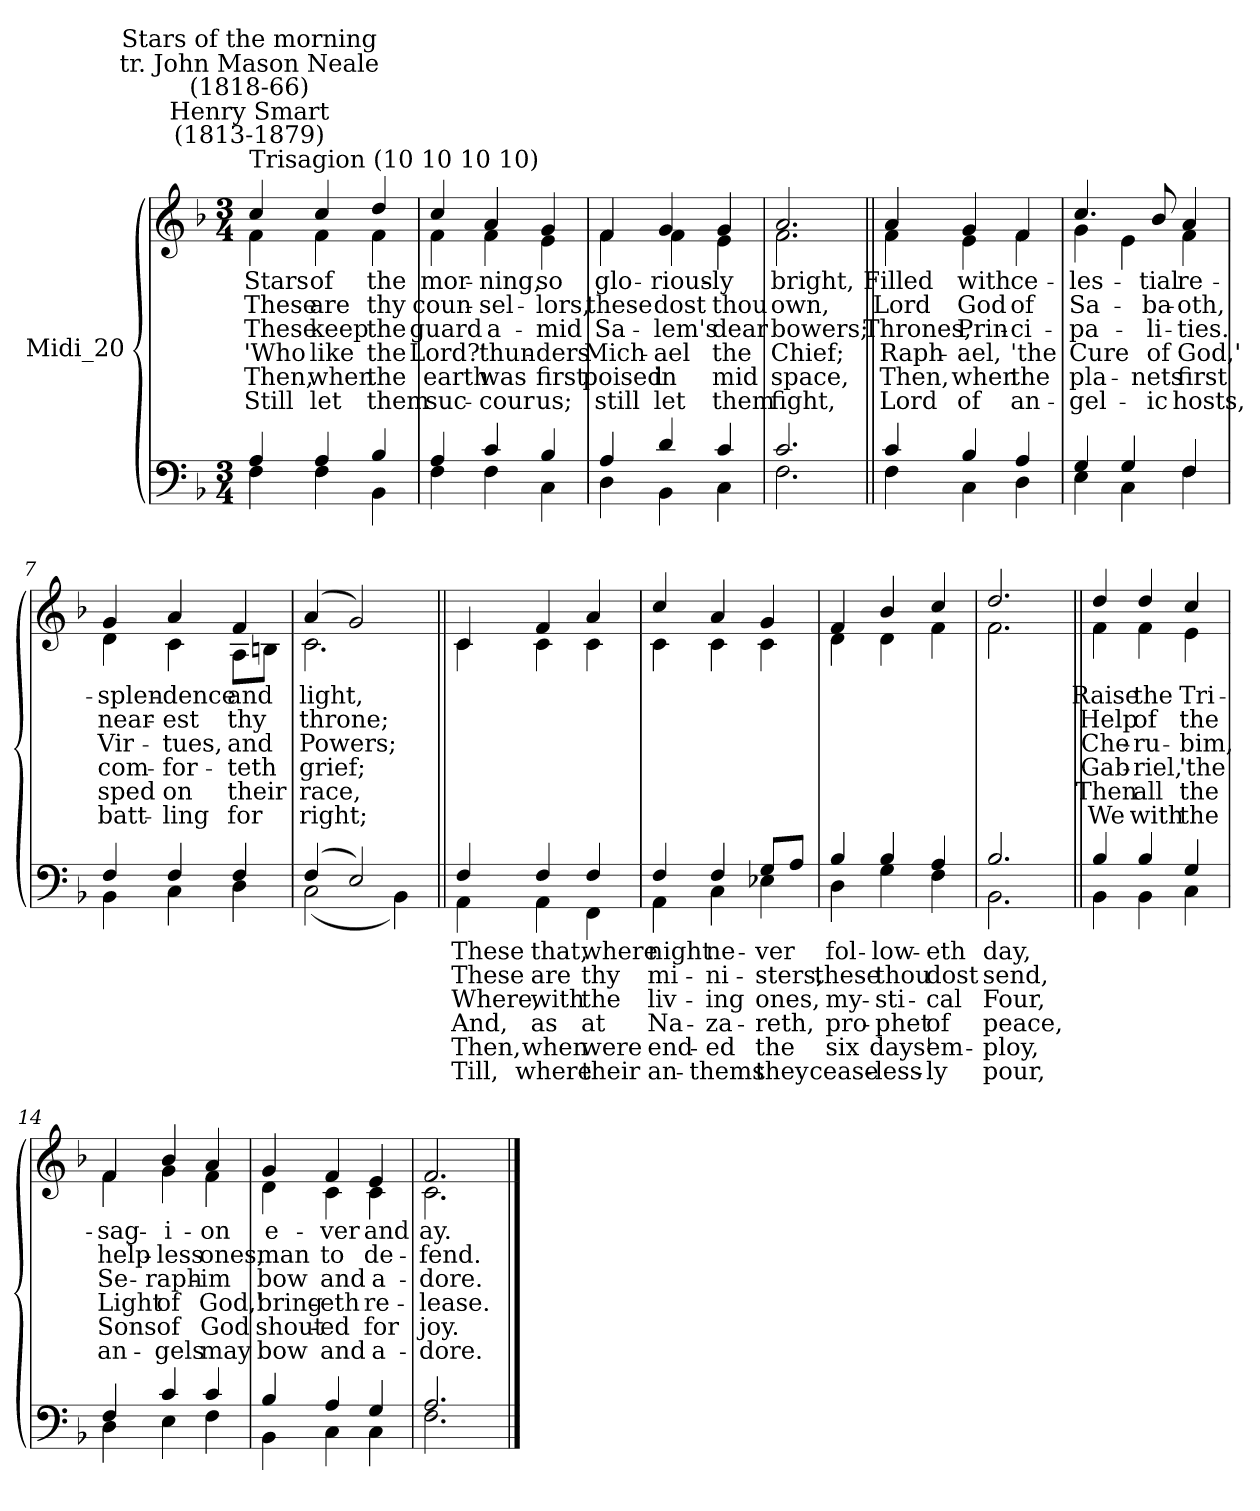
**kern	**text	**text	**text	**text	**text	**text	**kern	**text	**text	**text	**text	**text	**text
*part2	*part2	*part2	*part2	*part2	*part2	*part2	*part1	*part1	*part1	*part1	*part1	*part1	*part1
*staff2	*staff2	*staff2	*staff2	*staff2	*staff2	*staff2	*staff1	*staff1	*staff1	*staff1	*staff1	*staff1	*staff1
*I"Midi_20	*	*	*	*	*	*	*I"Midi_20	*	*	*	*	*	*
*clefF4	*	*	*	*	*	*	*clefG2	*	*	*	*	*	*
*k[b-]	*	*	*	*	*	*	*k[b-]	*	*	*	*	*	*
*F:	*	*	*	*	*	*	*F:	*	*	*	*	*	*
*M3/4	*	*	*	*	*	*	*M3/4	*	*	*	*	*	*
=1	=1	=1	=1	=1	=1	=1	=1	=1	=1	=1	=1	=1	=1
*^	*	*	*	*	*	*	*^	*	*	*	*	*	*
!	!	!	!	!	!	!	!	!LO:TX:a:t=Trisagion (10 10 10 10)	!	!	!	!	!	!	!
!	!	!	!	!	!	!	!	!LO:TX:a:cj:t=Henry Smart\n(1813-1879)	!	!	!	!	!	!	!
!	!	!	!	!	!	!	!	!LO:TX:a:cj:t=tr. John Mason Neale\n(1818-66)	!	!	!	!	!	!	!
!	!	!	!	!	!	!	!	!LO:TX:a:cj:t=Stars of the morning	!	!	!	!	!	!	!
!	!	!	!	!	!	!	!	!	!	!LO:LY:b	!LO:LY:b	!LO:LY:b	!LO:LY:b	!LO:LY:b	!LO:LY:b
4A/	4F\	.	.	.	.	.	.	4cc/	4f\	Stars	These	These	'Who	Then,	Still
!	!	!	!	!	!	!	!	!	!	!LO:LY:b	!LO:LY:b	!LO:LY:b	!LO:LY:b	!LO:LY:b	!LO:LY:b
4A/	4F\	.	.	.	.	.	.	4cc/	4f\	of	are	keep	like	when	let
!	!	!	!	!	!	!	!	!	!	!LO:LY:b	!LO:LY:b	!LO:LY:b	!LO:LY:b	!LO:LY:b	!LO:LY:b
4B-/	4BB-\	.	.	.	.	.	.	4dd/	4f\	the	thy	the	the	the	them
=2	=2	=2	=2	=2	=2	=2	=2	=2	=2	=2	=2	=2	=2	=2	=2
!	!	!	!	!	!	!	!	!	!	!LO:LY:b	!LO:LY:b	!LO:LY:b	!LO:LY:b	!LO:LY:b	!LO:LY:b
4A/	4F\	.	.	.	.	.	.	4cc/	4f\	mor-	-coun-	-guard	Lord?'	earth	suc-
!	!	!	!	!	!	!	!	!	!	!LO:LY:b	!LO:LY:b	!LO:LY:b	!LO:LY:b	!LO:LY:b	!LO:LY:b
4c/	4F\	.	.	.	.	.	.	4a/	4f\	-ning,	sel-	-a-	-thun-	-was	cour
!	!	!	!	!	!	!	!	!	!	!LO:LY:b	!LO:LY:b	!LO:LY:b	!LO:LY:b	!LO:LY:b	!LO:LY:b
4B-/	4C\	.	.	.	.	.	.	4g/	4e\	so	lors,	mid	ders	first	us;
=3	=3	=3	=3	=3	=3	=3	=3	=3	=3	=3	=3	=3	=3	=3	=3
!	!	!	!	!	!	!	!	!	!	!LO:LY:b	!LO:LY:b	!LO:LY:b	!LO:LY:b	!LO:LY:b	!LO:LY:b
4A/	4D\	.	.	.	.	.	.	4f/	4f\	glo-	-these	Sa-	-Mich-	-poised	still
!	!	!	!	!	!	!	!	!	!	!LO:LY:b	!LO:LY:b	!LO:LY:b	!LO:LY:b	!LO:LY:b	!LO:LY:b
4d/	4BB-\	.	.	.	.	.	.	4g/	4f\	rious-	-dost	lem's	ael	in	let
!	!	!	!	!	!	!	!	!	!	!LO:LY:b	!LO:LY:b	!LO:LY:b	!LO:LY:b	!LO:LY:b	!LO:LY:b
4c/	4C\	.	.	.	.	.	.	4g/	4e\	ly	thou	dear	the	mid	them
=4	=4	=4	=4	=4	=4	=4	=4	=4	=4	=4	=4	=4	=4	=4	=4
!	!	!	!	!	!	!	!	!	!	!LO:LY:b	!LO:LY:b	!LO:LY:b	!LO:LY:b	!LO:LY:b	!LO:LY:b
2.c/	2.F\	.	.	.	.	.	.	2.a/	2.f\	bright,	own,	bowers;	Chief;	space,	fight,
=5||	=5||	=5||	=5||	=5||	=5||	=5||	=5||	=5||	=5||	=5||	=5||	=5||	=5||	=5||	=5||
!	!	!	!	!	!	!	!	!	!	!LO:LY:b	!LO:LY:b	!LO:LY:b	!LO:LY:b	!LO:LY:b	!LO:LY:b
4c/	4F\	.	.	.	.	.	.	4a/	4f\	Filled	Lord	Thrones,	Raph-	-Then,	Lord
!	!	!	!	!	!	!	!	!	!	!LO:LY:b	!LO:LY:b	!LO:LY:b	!LO:LY:b	!LO:LY:b	!LO:LY:b
4B-/	4C\	.	.	.	.	.	.	4g/	4e\	with	God	Prin-	-ael,	when	of
!	!	!	!	!	!	!	!	!	!	!LO:LY:b	!LO:LY:b	!LO:LY:b	!LO:LY:b	!LO:LY:b	!LO:LY:b
4A/	4D\	.	.	.	.	.	.	4f/	4f\	ce-	-of	ci-	-'the	the	an-
!!LO:LB:g=z	!!
=6	=6	=6	=6	=6	=6	=6	=6	=6	=6	=6	=6	=6	=6	=6	=6
!	!	!	!	!	!	!	!	!	!	!LO:LY:b	!LO:LY:b	!LO:LY:b	!LO:LY:b	!LO:LY:b	!LO:LY:b
4G/	4E\	.	.	.	.	.	.	4.cc/	4g\	-les-	-Sa-	-pa-	-Cure	pla-	-gel-
4G/	4C\	.	.	.	.	.	.	.	4e\	.	.	.	.	.	.
!	!	!	!	!	!	!	!	!	!	!LO:LY:b	!LO:LY:b	!LO:LY:b	!LO:LY:b	!LO:LY:b	!LO:LY:b
.	.	.	.	.	.	.	.	8b-/	.	-tial	ba-	-li-	-of	nets	ic
!	!	!	!	!	!	!	!	!	!	!LO:LY:b	!LO:LY:b	!LO:LY:b	!LO:LY:b	!LO:LY:b	!LO:LY:b
4F/	4F\	.	.	.	.	.	.	4a/	4f\	re-	-oth,	ties.	God,'	first	hosts,
=7	=7	=7	=7	=7	=7	=7	=7	=7	=7	=7	=7	=7	=7	=7	=7
!	!	!	!	!	!	!	!	!	!	!LO:LY:b	!LO:LY:b	!LO:LY:b	!LO:LY:b	!LO:LY:b	!LO:LY:b
4F/	4BB-\	.	.	.	.	.	.	4g/	4d\	splen-	-near-	-Vir-	-com-	-sped	batt-
!	!	!	!	!	!	!	!	!	!	!LO:LY:b	!LO:LY:b	!LO:LY:b	!LO:LY:b	!LO:LY:b	!LO:LY:b
4F/	4C\	.	.	.	.	.	.	4a/	4c\	-dence	est	tues,	for-	-on	ling
!	!	!	!	!	!	!	!	!	!	!LO:LY:b	!LO:LY:b	!LO:LY:b	!LO:LY:b	!LO:LY:b	!LO:LY:b
4F/	4D\	.	.	.	.	.	.	4f/	8A\L	and	thy	and	teth	their	for
.	.	.	.	.	.	.	.	.	8Bn\J	.	.	.	.	.	.
=8	=8	=8	=8	=8	=8	=8	=8	=8	=8	=8	=8	=8	=8	=8	=8
!	!	!	!	!	!	!	!	!	!	!LO:LY:b	!LO:LY:b	!LO:LY:b	!LO:LY:b	!LO:LY:b	!LO:LY:b
(>4F/	(<2C\	.	.	.	.	.	.	(>4a/	2.c\	light,	throne;	Powers;	grief;	race,	right;
2E/)	.	.	.	.	.	.	.	2g/)	.	.	.	.	.	.	.
.	4BB-\)	.	.	.	.	.	.	.	.	.	.	.	.	.	.
=9||	=9||	=9||	=9||	=9||	=9||	=9||	=9||	=9||	=9||	=9||	=9||	=9||	=9||	=9||	=9||
!	!	!LO:LY:a	!LO:LY:a	!LO:LY:a	!LO:LY:a	!LO:LY:a	!LO:LY:a	!	!	!	!	!	!	!	!
4F/	4AA\	These	These	Where,	And,	Then,	Till,	4c/	4c\	.	.	.	.	.	.
!	!	!LO:LY:a	!LO:LY:a	!LO:LY:a	!LO:LY:a	!LO:LY:a	!LO:LY:a	!	!	!	!	!	!	!	!
4F/	4AA\	that,	are	with	as	when	where	4f/	4c\	.	.	.	.	.	.
!	!	!LO:LY:a	!LO:LY:a	!LO:LY:a	!LO:LY:a	!LO:LY:a	!LO:LY:a	!	!	!	!	!	!	!	!
4F/	4FF\	where	thy	the	at	were	their	4a/	4c\	.	.	.	.	.	.
=10	=10	=10	=10	=10	=10	=10	=10	=10	=10	=10	=10	=10	=10	=10	=10
!	!	!LO:LY:a	!LO:LY:a	!LO:LY:a	!LO:LY:a	!LO:LY:a	!LO:LY:a	!	!	!	!	!	!	!	!
4F/	4AA\	night	mi-	-liv-	-Na-	-end-	-an-	4cc/	4c\	.	.	.	.	.	.
!	!	!LO:LY:a	!LO:LY:a	!LO:LY:a	!LO:LY:a	!LO:LY:a	!LO:LY:a	!	!	!	!	!	!	!	!
4F/	4C\	-ne-	-ni-	-ing	za-	-ed	thems	4a/	4c\	.	.	.	.	.	.
!	!	!LO:LY:a	!LO:LY:a	!LO:LY:a	!LO:LY:a	!LO:LY:a	!LO:LY:a	!	!	!	!	!	!	!	!
8G/L	4E-X\	ver	sters,	ones,	reth,	the	they	4g/	4c\	.	.	.	.	.	.
8A/J	.	.	.	.	.	.	.	.	.	.	.	.	.	.	.
!!LO:LB:g=z	!!
=11	=11	=11	=11	=11	=11	=11	=11	=11	=11	=11	=11	=11	=11	=11	=11
!	!	!LO:LY:a	!LO:LY:a	!LO:LY:a	!LO:LY:a	!LO:LY:a	!LO:LY:a	!	!	!	!	!	!	!	!
4B-/	4D\	fol-	-these	my-	-pro-	-six	cease-	4f/	4d\	.	.	.	.	.	.
!	!	!LO:LY:a	!LO:LY:a	!LO:LY:a	!LO:LY:a	!LO:LY:a	!LO:LY:a	!	!	!	!	!	!	!	!
4B-/	4G\	-low-	-thou	sti-	-phet	days'	less-	4b-/	4d\	.	.	.	.	.	.
!	!	!LO:LY:a	!LO:LY:a	!LO:LY:a	!LO:LY:a	!LO:LY:a	!LO:LY:a	!	!	!	!	!	!	!	!
4A/	4F\	-eth	dost	cal	of	em-	-ly	4cc/	4f\	.	.	.	.	.	.
=12	=12	=12	=12	=12	=12	=12	=12	=12	=12	=12	=12	=12	=12	=12	=12
!	!	!LO:LY:a	!LO:LY:a	!LO:LY:a	!LO:LY:a	!LO:LY:a	!LO:LY:a	!	!	!	!	!	!	!	!
2.B-/	2.BB-\	day,	send,	Four,	peace,	ploy,	pour,	2.dd/	2.f\	.	.	.	.	.	.
=13||	=13||	=13||	=13||	=13||	=13||	=13||	=13||	=13||	=13||	=13||	=13||	=13||	=13||	=13||	=13||
!	!	!	!	!	!	!	!	!	!	!LO:LY:b	!LO:LY:b	!LO:LY:b	!LO:LY:b	!LO:LY:b	!LO:LY:b
4B-/	4BB-\	.	.	.	.	.	.	4dd/	4f\	Raise	Help	Che-	-Gab-	-Then	We
!	!	!	!	!	!	!	!	!	!	!LO:LY:b	!LO:LY:b	!LO:LY:b	!LO:LY:b	!LO:LY:b	!LO:LY:b
4B-/	4BB-\	.	.	.	.	.	.	4dd/	4f\	the	of	ru-	-riel,	all	with
!	!	!	!	!	!	!	!	!	!	!LO:LY:b	!LO:LY:b	!LO:LY:b	!LO:LY:b	!LO:LY:b	!LO:LY:b
4G/	4C\	.	.	.	.	.	.	4cc/	4e\	Tri-	-the	bim,	'the	the	the
=14	=14	=14	=14	=14	=14	=14	=14	=14	=14	=14	=14	=14	=14	=14	=14
!	!	!	!	!	!	!	!	!	!	!LO:LY:b	!LO:LY:b	!LO:LY:b	!LO:LY:b	!LO:LY:b	!LO:LY:b
4F/	4D\	.	.	.	.	.	.	4f/	4f\	sag-	-help-	-Se-	-Light	Sons	an-
!	!	!	!	!	!	!	!	!	!	!LO:LY:b	!LO:LY:b	!LO:LY:b	!LO:LY:b	!LO:LY:b	!LO:LY:b
4c/	4E\	.	.	.	.	.	.	4b-/	4g\	-i-	-less	raph-	-of	of	gels
!	!	!	!	!	!	!	!	!	!	!LO:LY:b	!LO:LY:b	!LO:LY:b	!LO:LY:b	!LO:LY:b	!LO:LY:b
4c/	4F\	.	.	.	.	.	.	4a/	4f\	on	ones,	im	God,'	God	may
=15	=15	=15	=15	=15	=15	=15	=15	=15	=15	=15	=15	=15	=15	=15	=15
!	!	!	!	!	!	!	!	!	!	!LO:LY:b	!LO:LY:b	!LO:LY:b	!LO:LY:b	!LO:LY:b	!LO:LY:b
4B-/	4BB-\	.	.	.	.	.	.	4g/	4d\	e-	-man	bow	bring-	-shout-	-bow
!	!	!	!	!	!	!	!	!	!	!LO:LY:b	!LO:LY:b	!LO:LY:b	!LO:LY:b	!LO:LY:b	!LO:LY:b
4A/	4C\	.	.	.	.	.	.	4f/	4c\	ver	to	and	eth	ed	and
!	!	!	!	!	!	!	!	!	!	!LO:LY:b	!LO:LY:b	!LO:LY:b	!LO:LY:b	!LO:LY:b	!LO:LY:b
4G/	4C\	.	.	.	.	.	.	4e/	4c\	and	de-	-a-	-re-	-for	a-
=16	=16	=16	=16	=16	=16	=16	=16	=16	=16	=16	=16	=16	=16	=16	=16
!	!	!	!	!	!	!	!	!	!	!LO:LY:b	!LO:LY:b	!LO:LY:b	!LO:LY:b	!LO:LY:b	!LO:LY:b
2.A/	2.F\	.	.	.	.	.	.	2.f/	2.c\	-ay.	fend.	dore.	lease.	joy.	dore.
*v	*v	*	*	*	*	*	*	*	*	*	*	*	*	*	*
*	*	*	*	*	*	*	*v	*v	*	*	*	*	*	*
==	==	==	==	==	==	==	==	==	==	==	==	==	==
*-	*-	*-	*-	*-	*-	*-	*-	*-	*-	*-	*-	*-	*-
